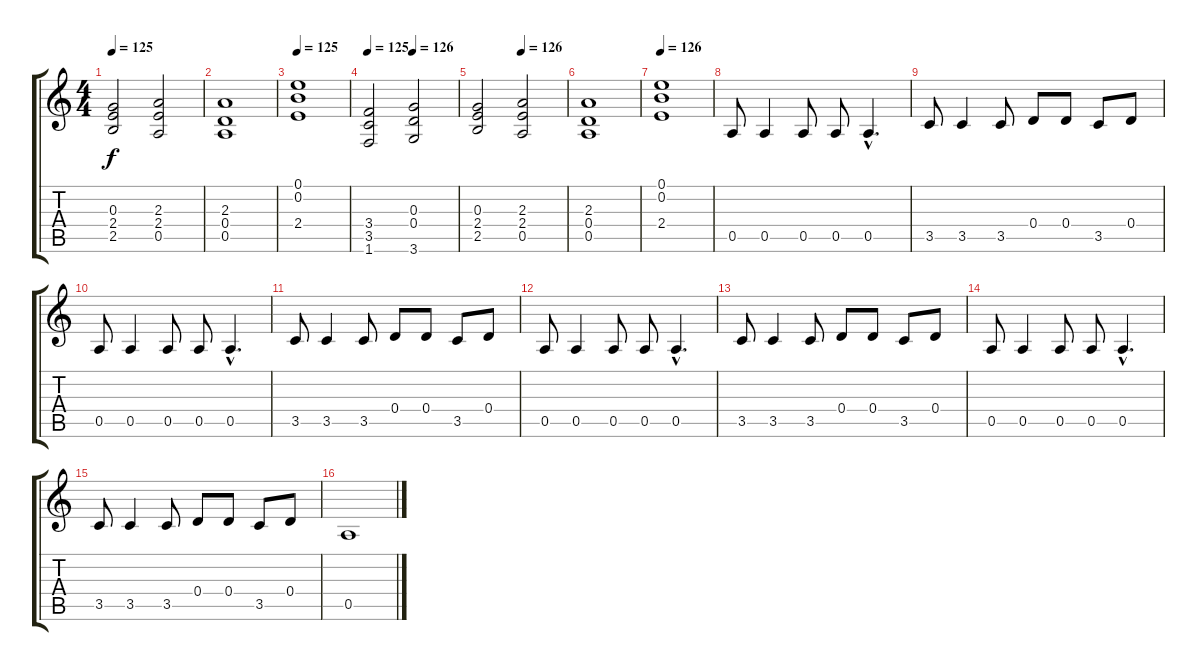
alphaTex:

\track "" {instrument distortionguitar}
\staff {score tabs}
\tuning (E4 B3 G3 D3 A2 E2) {hide}
\ts (4 4)
\tempo 125
\clef g2
\ks c
(0.3 2.4 2.5).2{dy f} (2.3 2.4 0.5).2 |
(2.3 0.4 0.5).1 |
\tempo 125
(0.1 0.2 2.4).1 |
\tempo 125
\tempo (126 0.5)
(3.4 3.5 1.6).2 (0.3 0.4 3.6).2 |
\tempo (126 0.5)
(0.3 2.4 2.5).2 (2.3 2.4 0.5).2 |
(2.3 0.4 0.5).1 |
\tempo 126
(0.1 0.2 2.4).1 |
0.5.8 0.5.4 0.5.8 0.5.8 0.5{hac}.4{d} |
3.5.8 3.5.4 3.5.8 0.4.8 0.4.8 3.5.8 0.4.8 |
0.5.8 0.5.4 0.5.8 0.5.8 0.5{hac}.4{d} |
3.5.8 3.5.4 3.5.8 0.4.8 0.4.8 3.5.8 0.4.8 |
0.5.8 0.5.4 0.5.8 0.5.8 0.5{hac}.4{d} |
3.5.8 3.5.4 3.5.8 0.4.8 0.4.8 3.5.8 0.4.8 |
0.5.8 0.5.4 0.5.8 0.5.8 0.5{hac}.4{d} |
3.5.8 3.5.4 3.5.8 0.4.8 0.4.8 3.5.8 0.4.8 |
0.5.1
